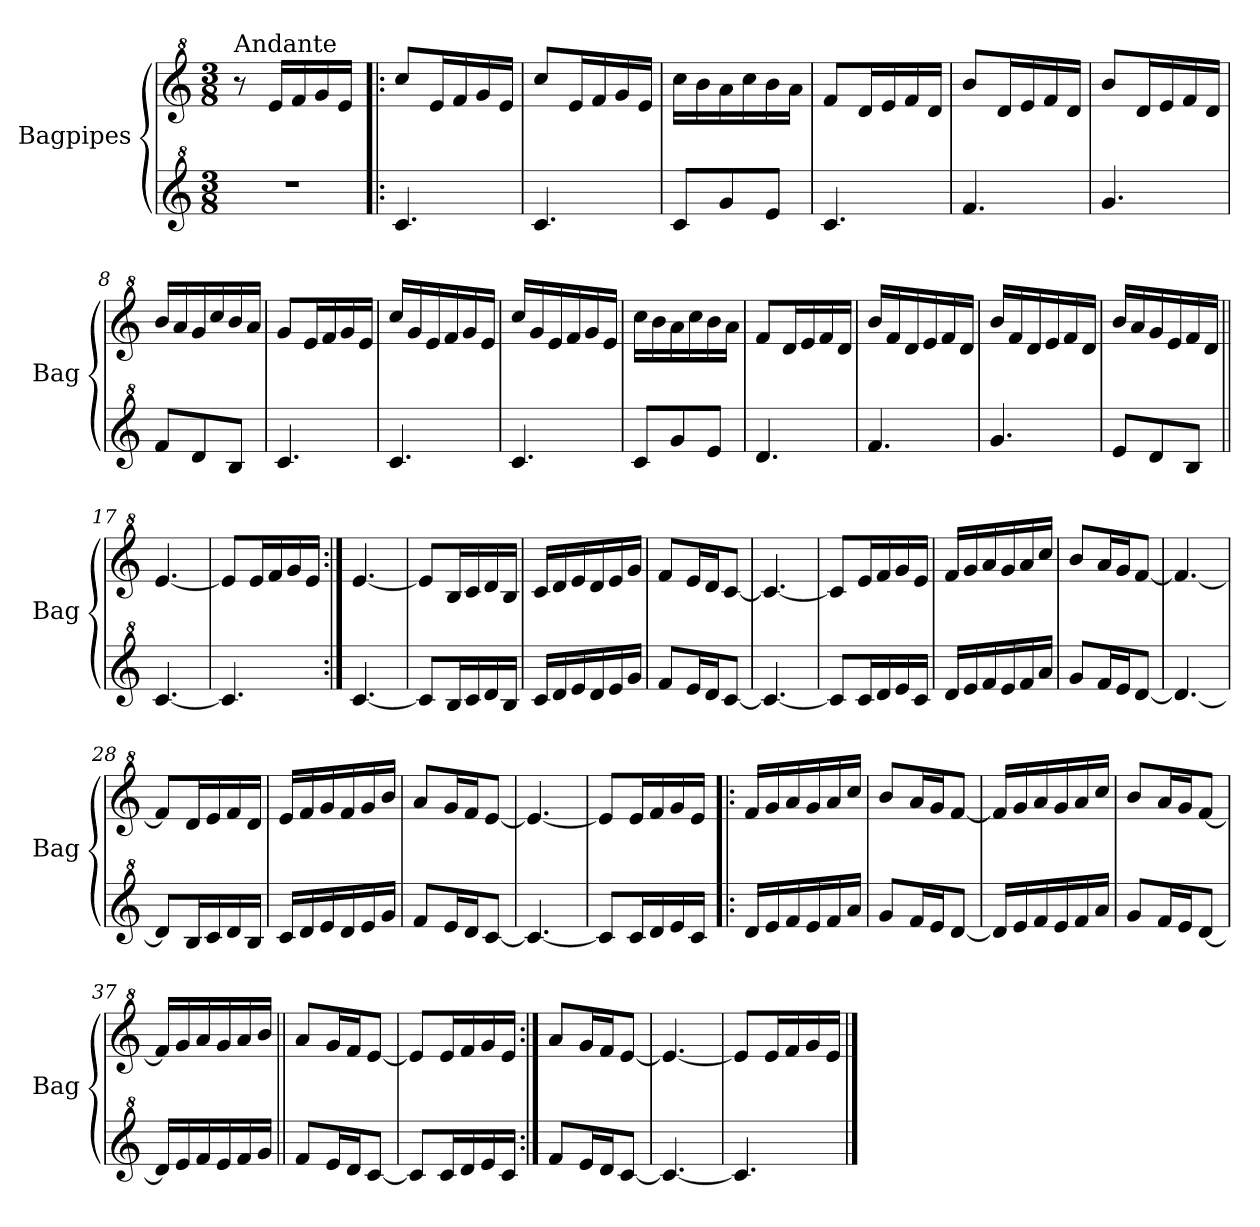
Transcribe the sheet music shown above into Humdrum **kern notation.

**kern	**kern
*part2	*part1
*staff2	*staff1
*I"Bagpipes	*I"Bagpipes
*I'Bag	*I'Bag
*clefG^2	*clefG^2
*k[]	*k[]
*C:	*C:
*M3/8	*M3/8
=1	=1
!	!LO:TX:a:t=Andante
4.r	8r
.	16ee/LL
.	16ff/
.	16gg/
.	16ee/JJ
=2!|:	=2!|:
4.cc/	8ccc/L
.	16ee/L
.	16ff/
.	16gg/
.	16ee/JJ
=3	=3
4.cc/	8ccc/L
.	16ee/L
.	16ff/
.	16gg/
.	16ee/JJ
=4	=4
8cc/L	16ccc\LL
.	16bb\
8gg/	16aa\
.	16ccc\
8ee/J	16bb\
.	16aa\JJ
=5	=5
4.cc/	8ff/L
.	16dd/L
.	16ee/
.	16ff/
.	16dd/JJ
=6	=6
4.ff/	8bb/L
.	16dd/L
.	16ee/
.	16ff/
.	16dd/JJ
=7	=7
4.gg/	8bb/L
.	16dd/L
.	16ee/
.	16ff/
.	16dd/JJ
=8	=8
8ff/L	16bb/LL
.	16aa/
8dd/	16gg/
.	16ccc/
8b/J	16bb/
.	16aa/JJ
!!LO:LB:g=z
=9	=9
4.cc/	8gg/L
.	16ee/L
.	16ff/
.	16gg/
.	16ee/JJ
=10	=10
4.cc/	16ccc/LL
.	16gg/
.	16ee/
.	16ff/
.	16gg/
.	16ee/JJ
=11	=11
4.cc/	16ccc/LL
.	16gg/
.	16ee/
.	16ff/
.	16gg/
.	16ee/JJ
=12	=12
8cc/L	16ccc\LL
.	16bb\
8gg/	16aa\
.	16ccc\
8ee/J	16bb\
.	16aa\JJ
=13	=13
4.dd/	8ff/L
.	16dd/L
.	16ee/
.	16ff/
.	16dd/JJ
=14	=14
4.ff/	16bb/LL
.	16ff/
.	16dd/
.	16ee/
.	16ff/
.	16dd/JJ
=15	=15
4.gg/	16bb/LL
.	16ff/
.	16dd/
.	16ee/
.	16ff/
.	16dd/JJ
!!LO:LB:g=z
=16	=16
8ee/L	16bb/LL
.	16aa/
8dd/	16gg/
.	16ee/
8b/J	16ff/
.	16dd/JJ
=17||	=17||
[4.cc/	[4.ee/
=18	=18
4.cc/]	8ee/L]
.	16ee/L
.	16ff/
.	16gg/
.	16ee/JJ
=19:|!	=19:|!
[4.cc/	[4.ee/
=20	=20
8cc/L]	8ee/L]
16b/L	16b/L
16cc/	16cc/
16dd/	16dd/
16b/JJ	16b/JJ
=21	=21
16cc/LL	16cc/LL
16dd/	16dd/
16ee/	16ee/
16dd/	16dd/
16ee/	16ee/
16gg/JJ	16gg/JJ
=22	=22
8ff/L	8ff/L
16ee/L	16ee/L
16dd/J	16dd/J
[8cc/J	[8cc/J
=23	=23
4.cc/_	4.cc/_
=24	=24
8cc/L]	8cc/L]
16cc/L	16ee/L
16dd/	16ff/
16ee/	16gg/
16cc/JJ	16ee/JJ
=25	=25
16dd/LL	16ff/LL
16ee/	16gg/
16ff/	16aa/
16ee/	16gg/
16ff/	16aa/
16aa/JJ	16ccc/JJ
!!LO:LB:g=z
=26	=26
8gg/L	8bb/L
16ff/L	16aa/L
16ee/J	16gg/J
[8dd/J	[8ff/J
=27	=27
4.dd/_	4.ff/_
=28	=28
8dd/L]	8ff/L]
16b/L	16dd/L
16cc/	16ee/
16dd/	16ff/
16b/JJ	16dd/JJ
=29	=29
16cc/LL	16ee/LL
16dd/	16ff/
16ee/	16gg/
16dd/	16ff/
16ee/	16gg/
16gg/JJ	16bb/JJ
=30	=30
8ff/L	8aa/L
16ee/L	16gg/L
16dd/J	16ff/J
[8cc/J	[8ee/J
=31	=31
4.cc/_	4.ee/_
=32	=32
8cc/L]	8ee/L]
16cc/L	16ee/L
16dd/	16ff/
16ee/	16gg/
16cc/JJ	16ee/JJ
=33!|:	=33!|:
16dd/LL	16ff/LL
16ee/	16gg/
16ff/	16aa/
16ee/	16gg/
16ff/	16aa/
16aa/JJ	16ccc/JJ
=34	=34
8gg/L	8bb/L
16ff/L	16aa/L
16ee/J	16gg/J
[8dd/J	[8ff/J
!!LO:LB:g=z
=35	=35
16dd/LL]	16ff/LL]
16ee/	16gg/
16ff/	16aa/
16ee/	16gg/
16ff/	16aa/
16aa/JJ	16ccc/JJ
=36	=36
8gg/L	8bb/L
16ff/L	16aa/L
16ee/J	16gg/J
[8dd/J	[8ff/J
=37	=37
16dd/LL]	16ff/LL]
16ee/	16gg/
16ff/	16aa/
16ee/	16gg/
16ff/	16aa/
16gg/JJ	16bb/JJ
=38||	=38||
8ff/L	8aa/L
16ee/L	16gg/L
16dd/J	16ff/J
[8cc/J	[8ee/J
=39	=39
8cc/L]	8ee/L]
16cc/L	16ee/L
16dd/	16ff/
16ee/	16gg/
16cc/JJ	16ee/JJ
=40:|!	=40:|!
8ff/L	8aa/L
16ee/L	16gg/L
16dd/J	16ff/J
[8cc/J	[8ee/J
=41	=41
4.cc/_	4.ee/_
=42	=42
4.cc/]	8ee/L]
.	16ee/L
.	16ff/
.	16gg/
.	16ee/JJ
==	==
*-	*-
